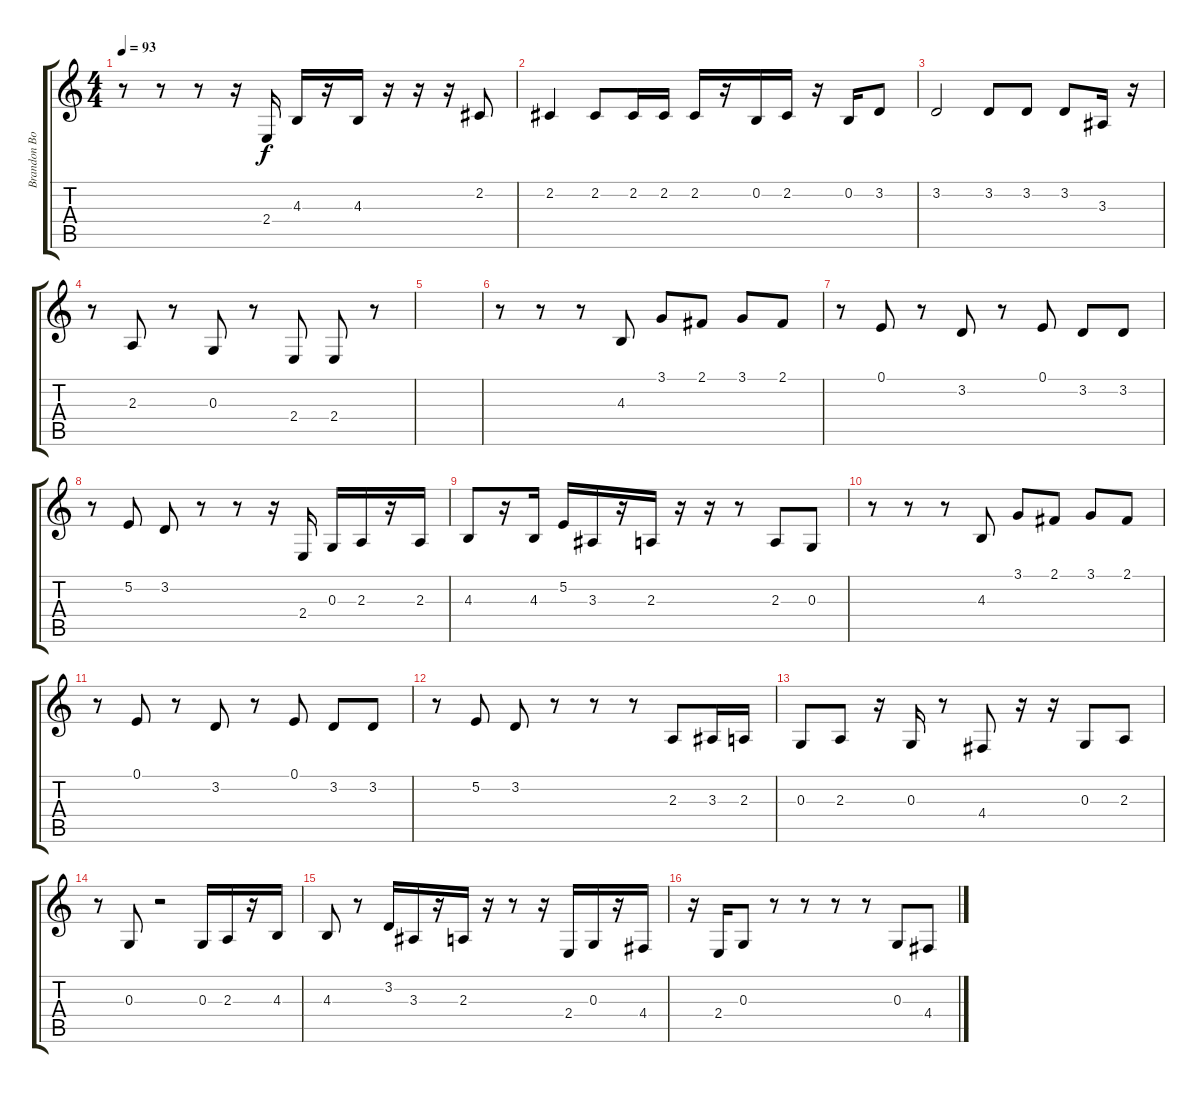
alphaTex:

\track ("Brandon Boyd" "Brandon Bo") {instrument cello}
\staff {score tabs}
\tuning (E4 B3 G3 D3 A2 E2) {hide}
\ts (4 4)
\tempo 93
\clef g2
\ks c
r.8{dy f} r.8 r.8 r.16 2.4.16 4.3.16 r.16 4.3.16 r.16 r.16 r.16 2.2.8 |
2.2.4 2.2.8 2.2.16 2.2.16 2.2.16 r.16 0.2.16 2.2.16 r.16 0.2.16 3.2.8 |
3.2.2 3.2.8 3.2.8 3.2.8 3.3.16 r.16 |
r.8 2.3.8 r.8 0.3.8 r.8 2.4.8 2.4.8 r.8 |
|
r.8 r.8 r.8 4.3.8 3.1.8 2.1.8 3.1.8 2.1.8 |
r.8 0.1.8 r.8 3.2.8 r.8 0.1.8 3.2.8 3.2.8 |
r.8 5.2.8 3.2.8 r.8 r.8 r.16 2.4.16 0.3.16 2.3.16 r.16 2.3.16 |
4.3.8 r.16 4.3.16 5.2.16 3.3.16 r.16 2.3.16 r.16 r.16 r.8 2.3.8 0.3.8 |
r.8 r.8 r.8 4.3.8 3.1.8 2.1.8 3.1.8 2.1.8 |
r.8 0.1.8 r.8 3.2.8 r.8 0.1.8 3.2.8 3.2.8 |
r.8 5.2.8 3.2.8 r.8 r.8 r.8 2.3.8 3.3.16 2.3.16 |
0.3.8 2.3.8 r.16 0.3.16 r.8 4.4.8 r.16 r.16 0.3.8 2.3.8 |
r.8 0.3.8 r.2 0.3.16 2.3.16 r.16 4.3.16 |
4.3.8 r.8 3.2.16 3.3.16 r.16 2.3.16 r.16 r.8 r.16 2.4.16 0.3.16 r.16 4.4.16 |
r.16 2.4.16 0.3.8 r.8 r.8 r.8 r.8 0.3.8 4.4.8
